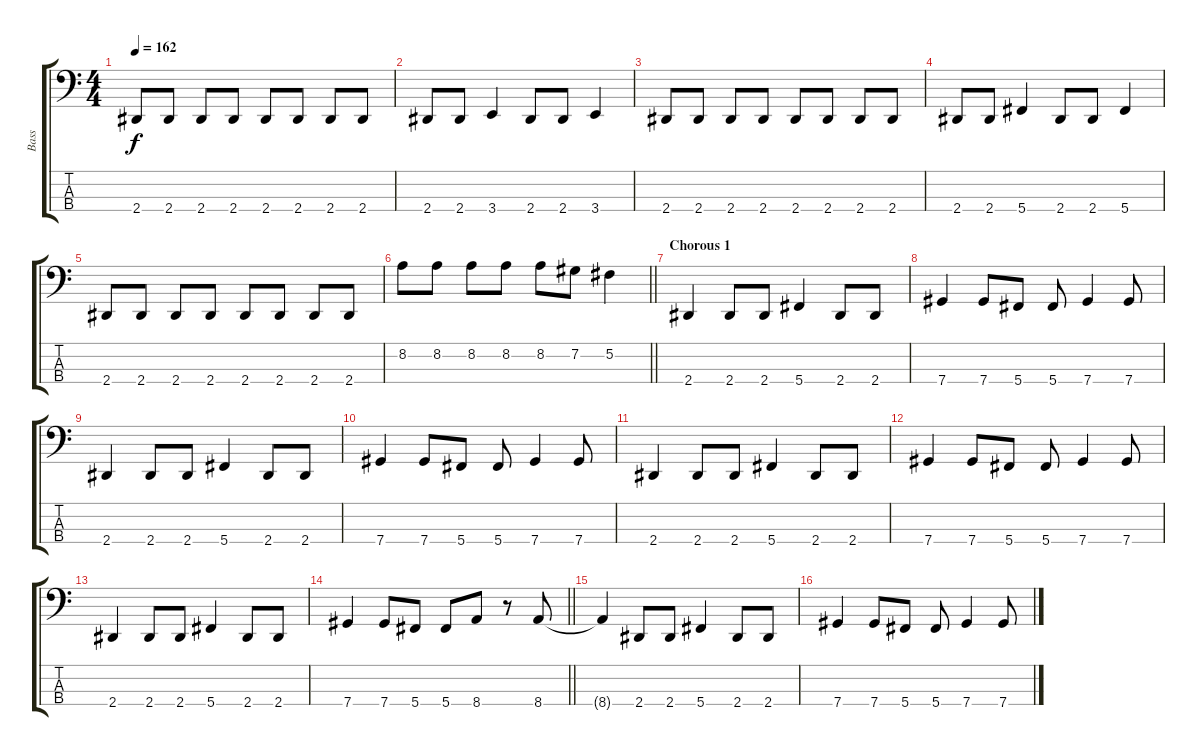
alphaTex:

\track ("Bass" "Bass") {instrument electricbasspick}
\staff {score tabs}
\tuning (Gb2 Db2 Ab1 Db1) {hide}
\ts (4 4)
\tempo 162
\clef f4
\ks c
2.4.8{dy f} 2.4.8 2.4.8 2.4.8 2.4.8 2.4.8 2.4.8 2.4.8 |
2.4.8 2.4.8 3.4.4 2.4.8 2.4.8 3.4.4 |
2.4.8 2.4.8 2.4.8 2.4.8 2.4.8 2.4.8 2.4.8 2.4.8 |
2.4.8 2.4.8 5.4.4 2.4.8 2.4.8 5.4.4 |
2.4.8 2.4.8 2.4.8 2.4.8 2.4.8 2.4.8 2.4.8 2.4.8 |
\barLineRight lightlight
8.2.8 8.2.8 8.2.8 8.2.8 8.2.8 7.2.8 5.2.4 |
\section ("" "Chorous 1")
2.4.4 2.4.8 2.4.8 5.4.4 2.4.8 2.4.8 |
7.4.4 7.4.8 5.4.8 5.4.8 7.4.4 7.4.8 |
2.4.4 2.4.8 2.4.8 5.4.4 2.4.8 2.4.8 |
7.4.4 7.4.8 5.4.8 5.4.8 7.4.4 7.4.8 |
2.4.4 2.4.8 2.4.8 5.4.4 2.4.8 2.4.8 |
7.4.4 7.4.8 5.4.8 5.4.8 7.4.4 7.4.8 |
2.4.4 2.4.8 2.4.8 5.4.4 2.4.8 2.4.8 |
\barLineRight lightlight
7.4.4 7.4.8 5.4.8 5.4.8 8.4.8 r.8 8.4.8 |
\section ("" "")
8.4{t}.4 2.4.8 2.4.8 5.4.4 2.4.8 2.4.8 |
7.4.4 7.4.8 5.4.8 5.4.8 7.4.4 7.4.8
